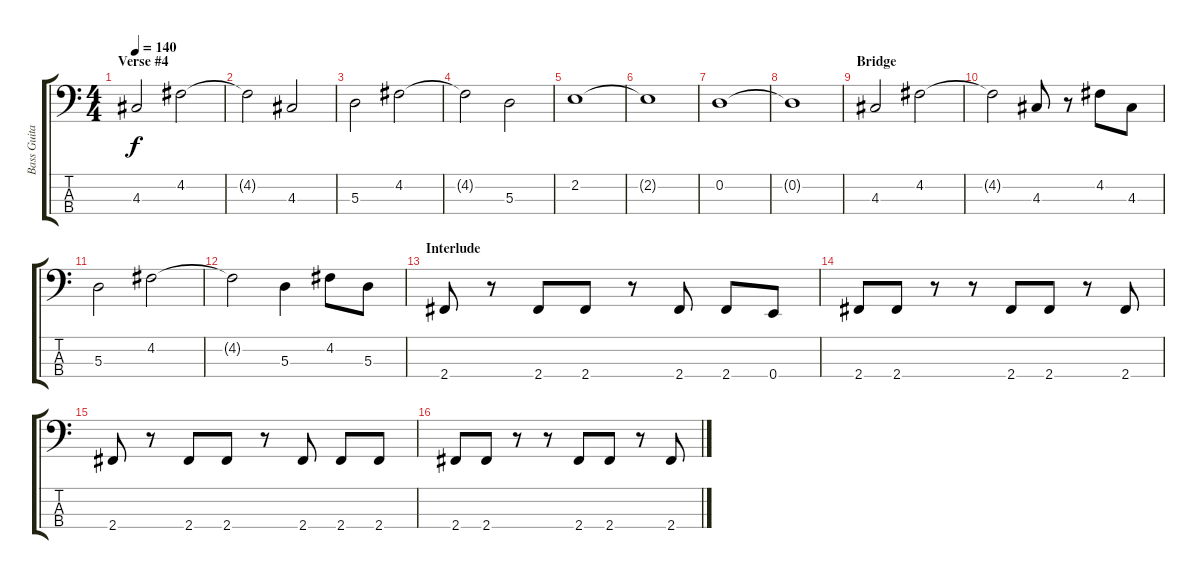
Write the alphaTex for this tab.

\track ("Bass Guitar" "Bass Guita") {instrument electricbassfinger}
\staff {score tabs}
\tuning (G2 D2 A1 E1) {hide}
\ts (4 4)
\section ("" "Verse #4")
\tempo 140
\clef f4
\ks c
4.3.2{dy f} 4.2.2 |
4.2{t}.2 4.3.2 |
5.3.2 4.2.2 |
4.2{t}.2 5.3.2 |
2.2.1 |
2.2{t}.1 |
0.2.1 |
0.2{t}.1 |
\section ("" "Bridge")
4.3.2 4.2.2 |
4.2{t}.2 4.3.8 r.8 4.2.8 4.3.8 |
5.3.2 4.2.2 |
4.2{t}.2 5.3.4 4.2.8 5.3.8 |
\section ("" "Interlude")
2.4.8 r.8 2.4.8 2.4.8 r.8 2.4.8 2.4.8 0.4.8 |
2.4.8 2.4.8 r.8 r.8 2.4.8 2.4.8 r.8 2.4.8 |
2.4.8 r.8 2.4.8 2.4.8 r.8 2.4.8 2.4.8 2.4.8 |
2.4.8 2.4.8 r.8 r.8 2.4.8 2.4.8 r.8 2.4.8
